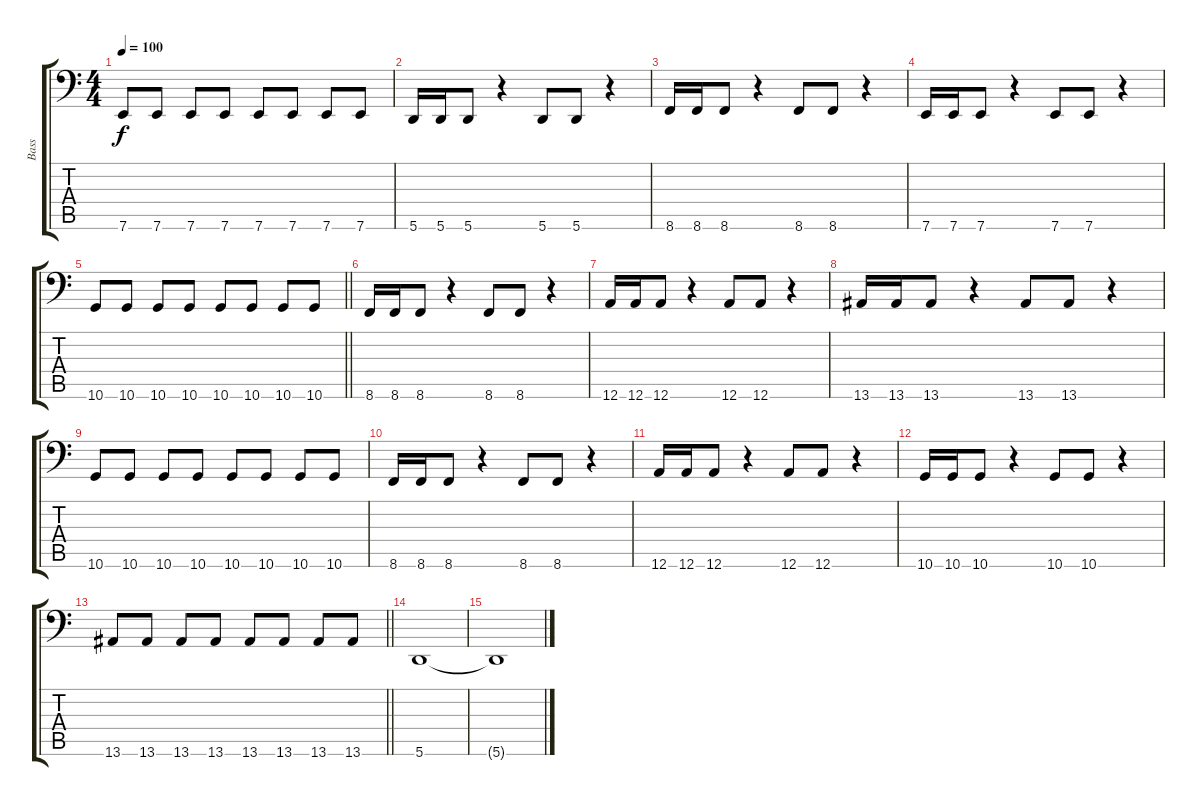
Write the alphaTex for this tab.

\track ("Bass" "Bass") {instrument overdrivenguitar}
\staff {score tabs}
\tuning (C3 G2 D2 A1 E1 A0) {hide}
\ts (4 4)
\tempo 100
\clef f4
\ks c
7.6.8{dy f} 7.6.8 7.6.8 7.6.8 7.6.8 7.6.8 7.6.8 7.6.8 |
5.6.16 5.6.16 5.6.8 r.4 5.6.8 5.6.8 r.4 |
8.6.16 8.6.16 8.6.8 r.4 8.6.8 8.6.8 r.4 |
7.6.16 7.6.16 7.6.8 r.4 7.6.8 7.6.8 r.4 |
\barLineRight lightlight
10.6.8 10.6.8 10.6.8 10.6.8 10.6.8 10.6.8 10.6.8 10.6.8 |
8.6.16 8.6.16 8.6.8 r.4 8.6.8 8.6.8 r.4 |
12.6.16 12.6.16 12.6.8 r.4 12.6.8 12.6.8 r.4 |
13.6.16 13.6.16 13.6.8 r.4 13.6.8 13.6.8 r.4 |
10.6.8 10.6.8 10.6.8 10.6.8 10.6.8 10.6.8 10.6.8 10.6.8 |
8.6.16 8.6.16 8.6.8 r.4 8.6.8 8.6.8 r.4 |
12.6.16 12.6.16 12.6.8 r.4 12.6.8 12.6.8 r.4 |
10.6.16 10.6.16 10.6.8 r.4 10.6.8 10.6.8 r.4 |
\barLineRight lightlight
13.6.8 13.6.8 13.6.8 13.6.8 13.6.8 13.6.8 13.6.8 13.6.8 |
5.6.1 |
5.6{t}.1
